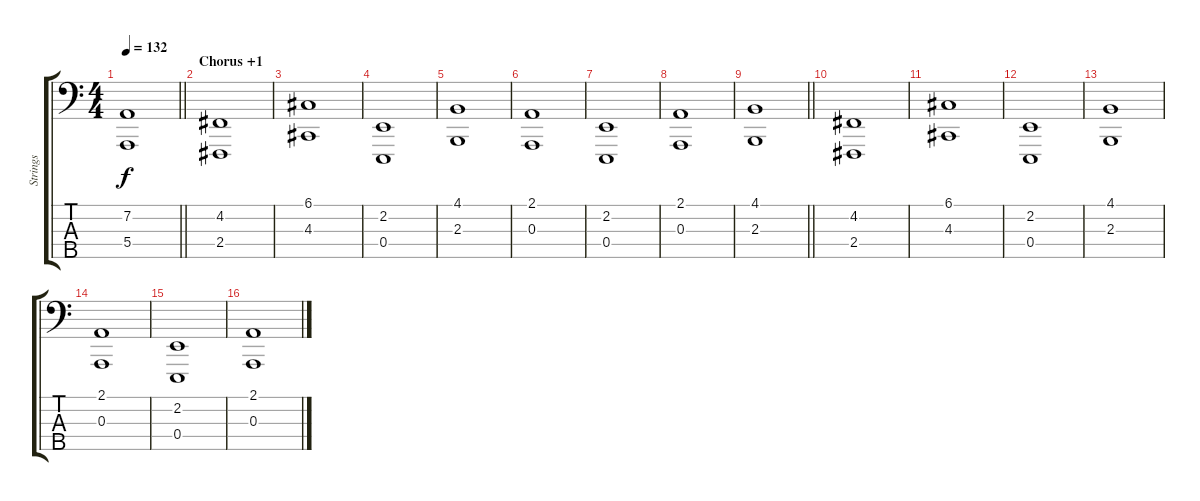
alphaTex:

\track ("Strings" "Strings") {instrument stringensemble1}
\staff {score tabs}
\tuning (G2 D2 A1 E1 B0) {hide}
\ts (4 4)
\tempo 132
\clef f4
\barLineRight lightlight
\ks c
(7.2 5.4).1{dy f} |
\section ("" "Chorus +1")
(4.2 2.4).1 |
(6.1 4.3).1 |
(2.2 0.4).1 |
(4.1 2.3).1 |
(2.1 0.3).1 |
(2.2 0.4).1 |
(2.1 0.3).1 |
\barLineRight lightlight
(4.1 2.3).1 |
(4.2 2.4).1 |
(6.1 4.3).1 |
(2.2 0.4).1 |
(4.1 2.3).1 |
(2.1 0.3).1 |
(2.2 0.4).1 |
(2.1 0.3).1
